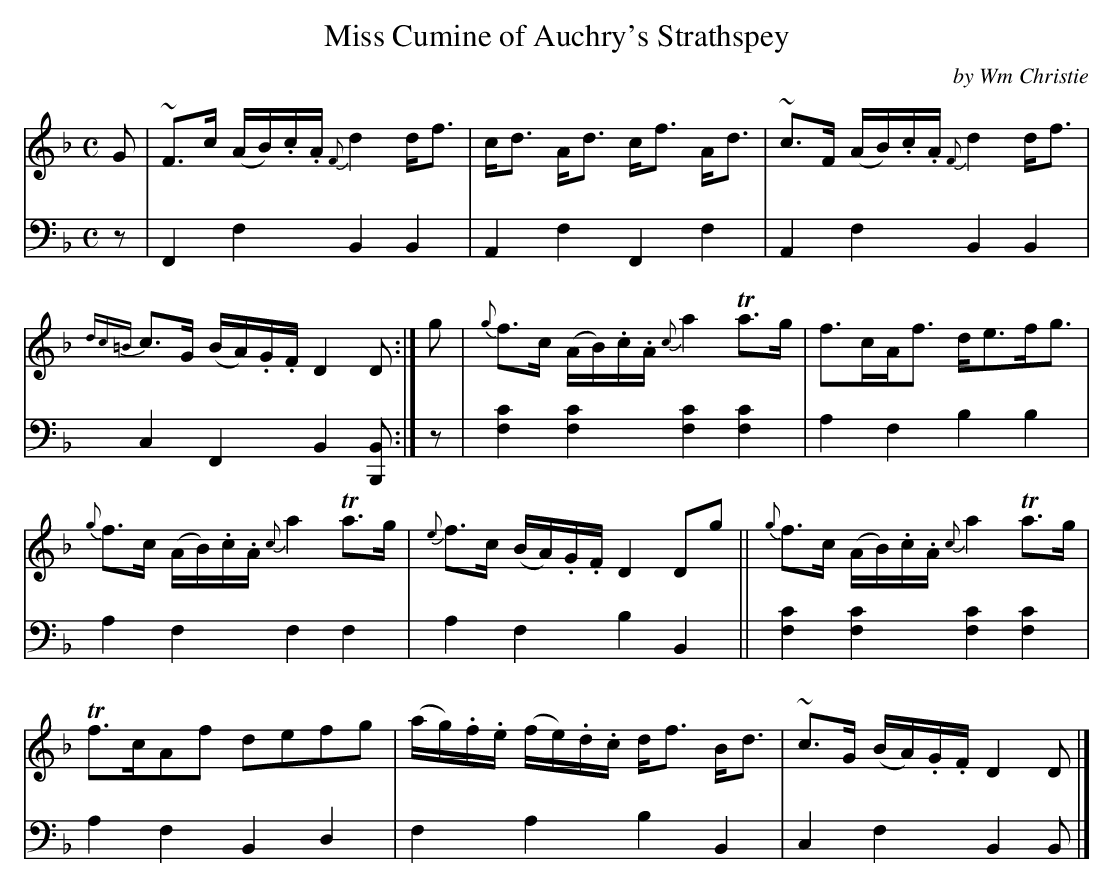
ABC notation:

X:1
T: Miss Cumine of Auchry's Strathspey
C: by Wm Christie
M: C
L: 1/16
K: F
V: 1 staves=2
G2 |\
~F3c (AB).c.A {F}d4 df3 | cd3 Ad3 cf3 Ad3 |\
~c3F (AB).c.A {F}d4 df3 | {dc=B}c3G (BA).G.F D4 D2 :|\
g2 |\
{g}f3c (AB).c.A {c}a4 Ta3g | f3cAf3 de3fg3 |
{g}f3c (AB).c.A {c}a4 Ta3g | {e}f3c (BA).G.F D4 D2g2 ||\
{g}f3c (AB).c.A {c}a4 Ta3g | Tf3cA2f2 d2e2f2g2 |\
(ag).f.e (fe).d.c df3 Bd3 | ~c3G (BA).G.F D4 D2 |]
V: 2 clef=bass middle=d
z2 |\
F4f4 B4B4 | A4f4 F4f4 | A4f4 B4B4 | c4F4 B4[B,2B2] :| z2 | [f4c'4][f4c'4] [f4c'4][f4c'4] | a4f4 b4b4 |
a4f4 f4f4 | a4f4 b4B4 || [f4c'4][f4c'4] [f4c'4][f4c'4] | a4f4 B4d4 | f4a4 b4B4 | c4f4 B4B2 |]
